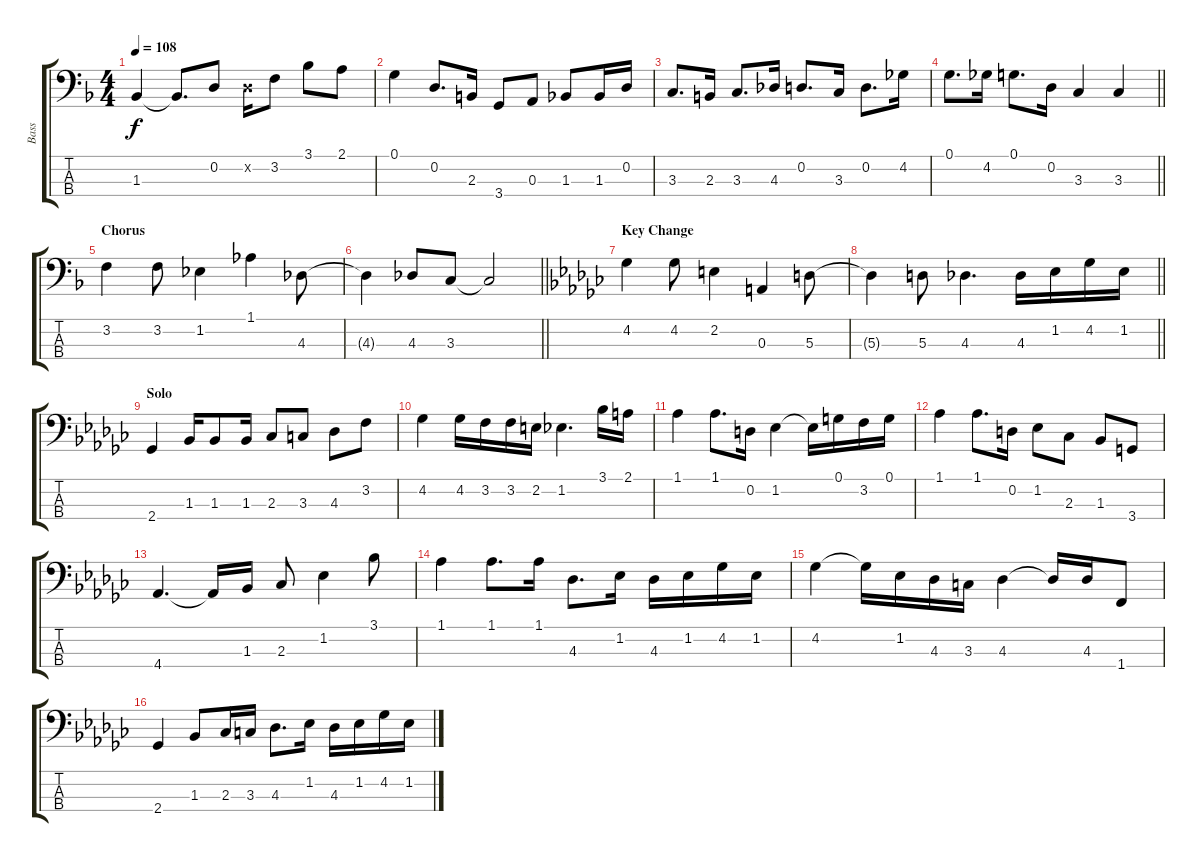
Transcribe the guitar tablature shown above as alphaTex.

\track ("Bass" "Bass") {instrument electricbassfinger}
\staff {score tabs}
\tuning (G2 D2 A1 E1) {hide}
\ts (4 4)
\tempo 108
\clef f4
\ks f
1.3.4{dy f} 1.3{t}.8{d} 0.2.8 0.2{x}.16 3.2.8 3.1.8 2.1.8 |
0.1.4 0.2.8{d} 2.3.16 3.4.8 0.3.8 1.3.8 1.3.16 0.2.16 |
3.3.8{d} 2.3.16 3.3.8{d} 4.3.16 0.2.8{d} 3.3.16 0.2.8{d} 4.2.16 |
\barLineRight lightlight
0.1.8{d} 4.2.16 0.1.8{d} 0.2.16 3.3.4 3.3.4 |
\section ("" "Chorus")
3.2.4 3.2.8 1.2.4 1.1.4 4.3.8 |
\barLineRight lightlight
4.3{t}.4 4.3.8 3.3.8 3.3{t}.2 |
\section ("" "Key Change")
\ks gb
4.2.4 4.2.8 2.2.4 0.3.4 5.3.8 |
\barLineRight lightlight
5.3{t}.4 5.3.8 4.3.4{d} 4.3.16 1.2.16 4.2.16 1.2.16 |
\section ("" "Solo")
2.4.4 1.3.16 1.3.8 1.3.16 2.3.8 3.3.8 4.3.8 3.2.8 |
4.2.4 4.2.16 3.2.16 3.2.16 2.2.16 1.2.4{d} 3.1.16 2.1.16 |
1.1.4 1.1.8{d} 0.2.16 1.2.4 1.2{t}.16 0.1.16 3.2.16 0.1.16 |
1.1.4 1.1.8{d} 0.2.16 1.2.8 2.3.8 1.3.8 3.4.8 |
4.4.4{d} 4.4{t}.16 1.3.16 2.3.8 1.2.4 3.1.8 |
1.1.4 1.1.8{d} 1.1.16 4.3.8{d} 1.2.16 4.3.16 1.2.16 4.2.16 1.2.16 |
4.2.4 4.2{t}.16 1.2.16 4.3.16 3.3.16 4.3.4 4.3{t}.16 4.3.16 1.4.8 |
2.4.4 1.3.8 2.3.16 3.3.16 4.3.8{d} 1.2.16 4.3.16 1.2.16 4.2.16 1.2.16
